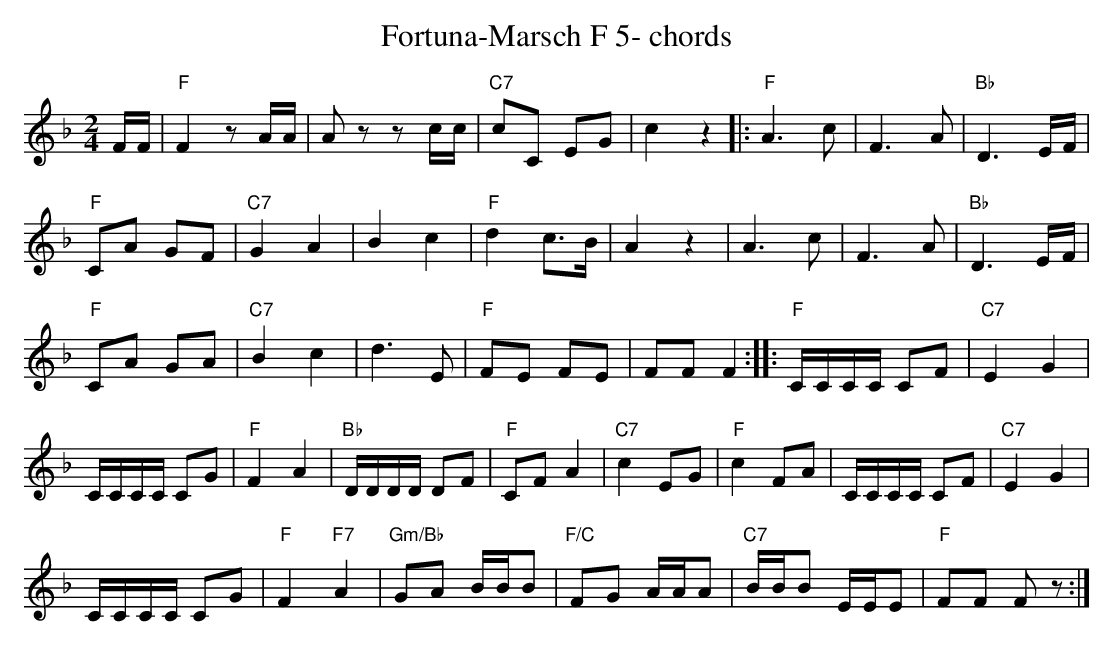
X:1
T:Fortuna-Marsch F 5- chords
M:2/4
L:1/8
K:Fmaj%%MIDI gchordon
F/2F/2 | "F"F2zA/2A/2 | A zzc/2c/2 | "C7"cC EG | c2z2 |: "F"A3c | F3A | "Bb"D3 E/2F/2 |
"F"CA GF | "C7"G2A2 | B2c2 | "F"d2 c>B | A2z2 | A3c | F3A | "Bb"D3 E/2F/2 |
"F"CA GA | "C7"B2c2 | d3E | "F"FE FE | FF F2 :: "F"C/2C/2C/2C/2 CF | "C7"E2G2 |
C/2C/2C/2C/2 CG | "F"F2A2 | "Bb"D/2D/2D/2D/2 DF | "F"CF A2 | "C7"c2 EG | "F"c2 FA | C/2C/2C/2C/2 CF | "C7"E2G2 |
C/2C/2C/2C/2 CG | "F"F2"F7"A2 | "Gm/Bb"GA B/2B/2B | "F/C"FG A/2A/2A | "C7"B/2B/2B E/2E/2E | "F"FF Fz :|
